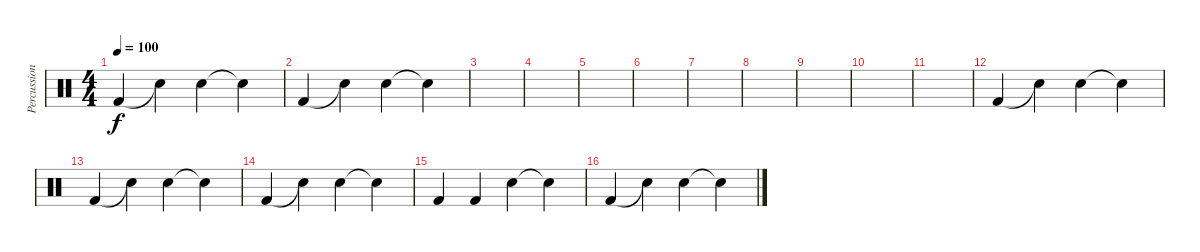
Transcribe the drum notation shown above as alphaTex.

\track ("Percussioni" "Percussion") {instrument percussion}
\staff {score}
\articulation defaults
\ts (4 4)
\tempo 100
\clef neutral
\ks c "Kick (hit) 2".4{dy f} "Snare (hit)"{t}.4 "Snare (hit) 2".4 "Snare (hit)"{t}.4
|
"Kick (hit) 2".4 "Snare (hit)"{t}.4 "Snare (hit) 2".4 "Snare (hit)"{t}.4 |
|
|
|
|
|
|
|
|
|
"Kick (hit) 2".4 "Snare (hit)"{t}.4 "Snare (hit) 2".4 "Snare (hit)"{t}.4 |
"Kick (hit) 2".4 "Snare (hit)"{t}.4 "Snare (hit) 2".4 "Snare (hit)"{t}.4 |
"Kick (hit) 2".4 "Snare (hit)"{t}.4 "Snare (hit) 2".4 "Snare (hit)"{t}.4 |
"Kick (hit) 2".4 "Kick (hit) 2".4 "Snare (hit) 2".4 "Snare (hit)"{t}.4 |
"Kick (hit) 2".4 "Snare (hit)"{t}.4 "Snare (hit) 2".4 "Snare (hit)"{t}.4
